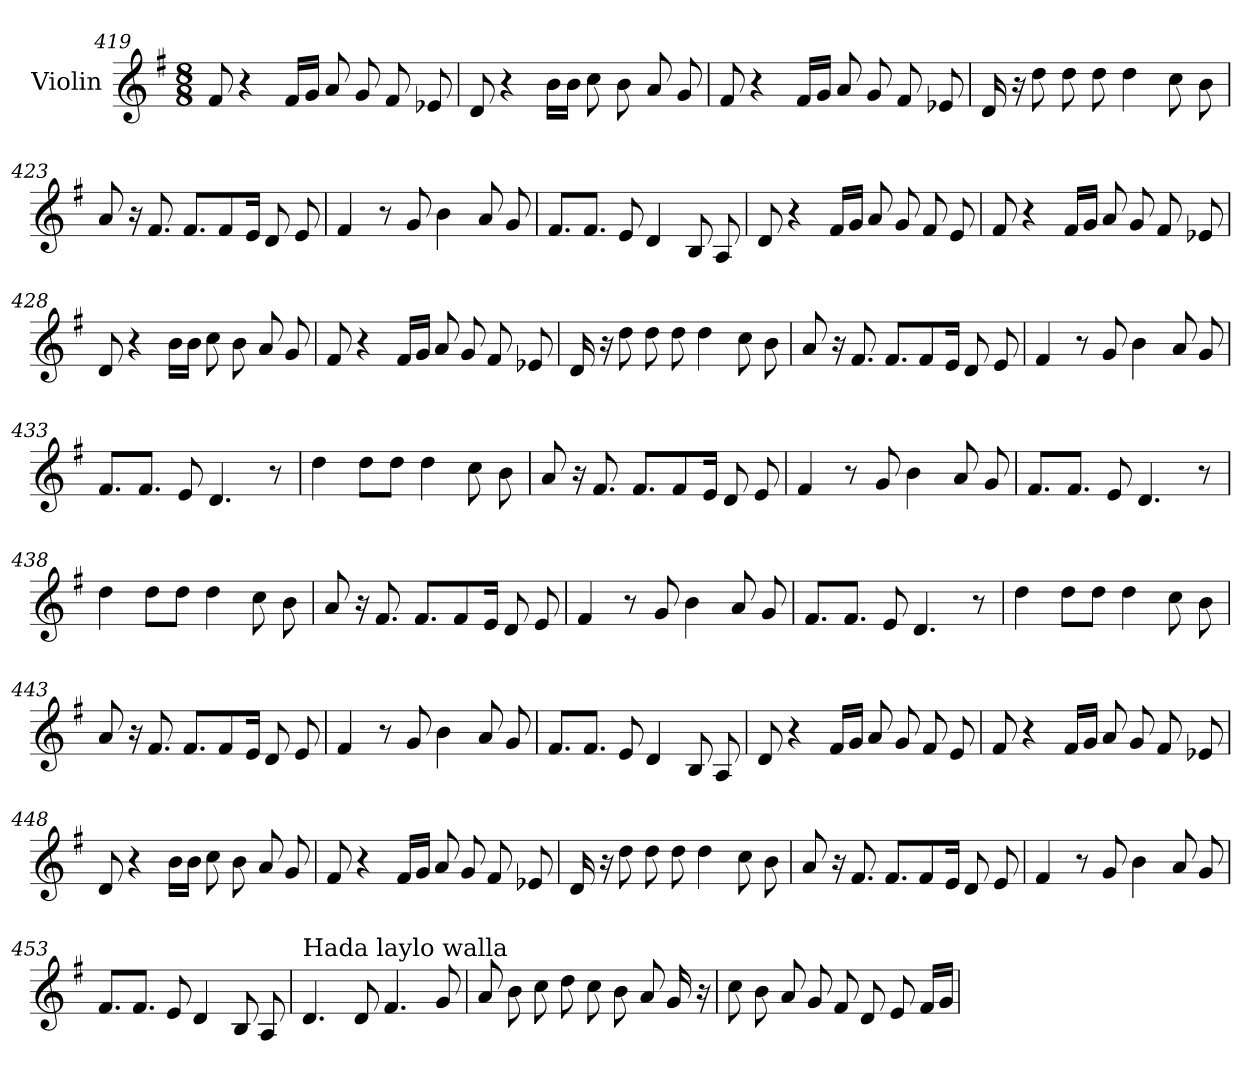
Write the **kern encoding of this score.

**kern
*part1
*staff1
*I"Violin
!!LO:LB:g=z
*clefG2
*k[f#]
*G:
*M8/8
=419
8f#/
4r
16f#/LL
16g/JJ
8a/
8g/
8f#/
8e-X/
=420
8d/
4r
16b\LL
16b\JJ
8cc\
8b\
8a/
8g/
=421
8f#/
4r
16f#/LL
16g/JJ
8a/
8g/
8f#/
8e-X/
=422
16d/
16r
8dd\
8dd\
8dd\
4dd\
8cc\
8b\
!!LO:LB:g=z
=423
8a/
16r
8.f#/
8.f#/L
8f#/
16e/Jk
8d/
8e/
=424
4f#/
8r
8g/
4b\
8a/
8g/
=425
8.f#/L
8.f#/J
8e/
4d/
8B/
8A/
=426
8d/
4r
16f#/LL
16g/JJ
8a/
8g/
8f#/
8e/
!!LO:LB:g=z
=427
8f#/
4r
16f#/LL
16g/JJ
8a/
8g/
8f#/
8e-X/
=428
8d/
4r
16b\LL
16b\JJ
8cc\
8b\
8a/
8g/
=429
8f#/
4r
16f#/LL
16g/JJ
8a/
8g/
8f#/
8e-X/
=430
16d/
16r
8dd\
8dd\
8dd\
4dd\
8cc\
8b\
!!LO:LB:g=z
=431
8a/
16r
8.f#/
8.f#/L
8f#/
16e/Jk
8d/
8e/
=432
4f#/
8r
8g/
4b\
8a/
8g/
=433
8.f#/L
8.f#/J
8e/
4.d/
8r
=434
4dd\
8dd\L
8dd\J
4dd\
8cc\
8b\
!!LO:PB:g=z
=435
8a/
16r
8.f#/
8.f#/L
8f#/
16e/Jk
8d/
8e/
=436
4f#/
8r
8g/
4b\
8a/
8g/
=437
8.f#/L
8.f#/J
8e/
4.d/
8r
=438
4dd\
8dd\L
8dd\J
4dd\
8cc\
8b\
!!LO:LB:g=z
=439
8a/
16r
8.f#/
8.f#/L
8f#/
16e/Jk
8d/
8e/
=440
4f#/
8r
8g/
4b\
8a/
8g/
=441
8.f#/L
8.f#/J
8e/
4.d/
8r
=442
4dd\
8dd\L
8dd\J
4dd\
8cc\
8b\
!!LO:LB:g=z
=443
8a/
16r
8.f#/
8.f#/L
8f#/
16e/Jk
8d/
8e/
=444
4f#/
8r
8g/
4b\
8a/
8g/
=445
8.f#/L
8.f#/J
8e/
4d/
8B/
8A/
=446
8d/
4r
16f#/LL
16g/JJ
8a/
8g/
8f#/
8e/
!!LO:LB:g=z
=447
8f#/
4r
16f#/LL
16g/JJ
8a/
8g/
8f#/
8e-X/
=448
8d/
4r
16b\LL
16b\JJ
8cc\
8b\
8a/
8g/
=449
8f#/
4r
16f#/LL
16g/JJ
8a/
8g/
8f#/
8e-X/
=450
16d/
16r
8dd\
8dd\
8dd\
4dd\
8cc\
8b\
!!LO:LB:g=z
=451
8a/
16r
8.f#/
8.f#/L
8f#/
16e/Jk
8d/
8e/
=452
4f#/
8r
8g/
4b\
8a/
8g/
=453
8.f#/L
8.f#/J
8e/
4d/
8B/
8A/
=454
!LO:TX:a:t=Hada laylo walla
4.d/
8d/
4.f#/
8g/
!!LO:LB:g=z
=455
8a/
8b\
8cc\
8dd\
8cc\
8b\
8a/
16g/
16r
=456
8cc\
8b\
8a/
8g/
8f#/
8d/
8e/
16f#/LL
16g/JJ
=
*-
